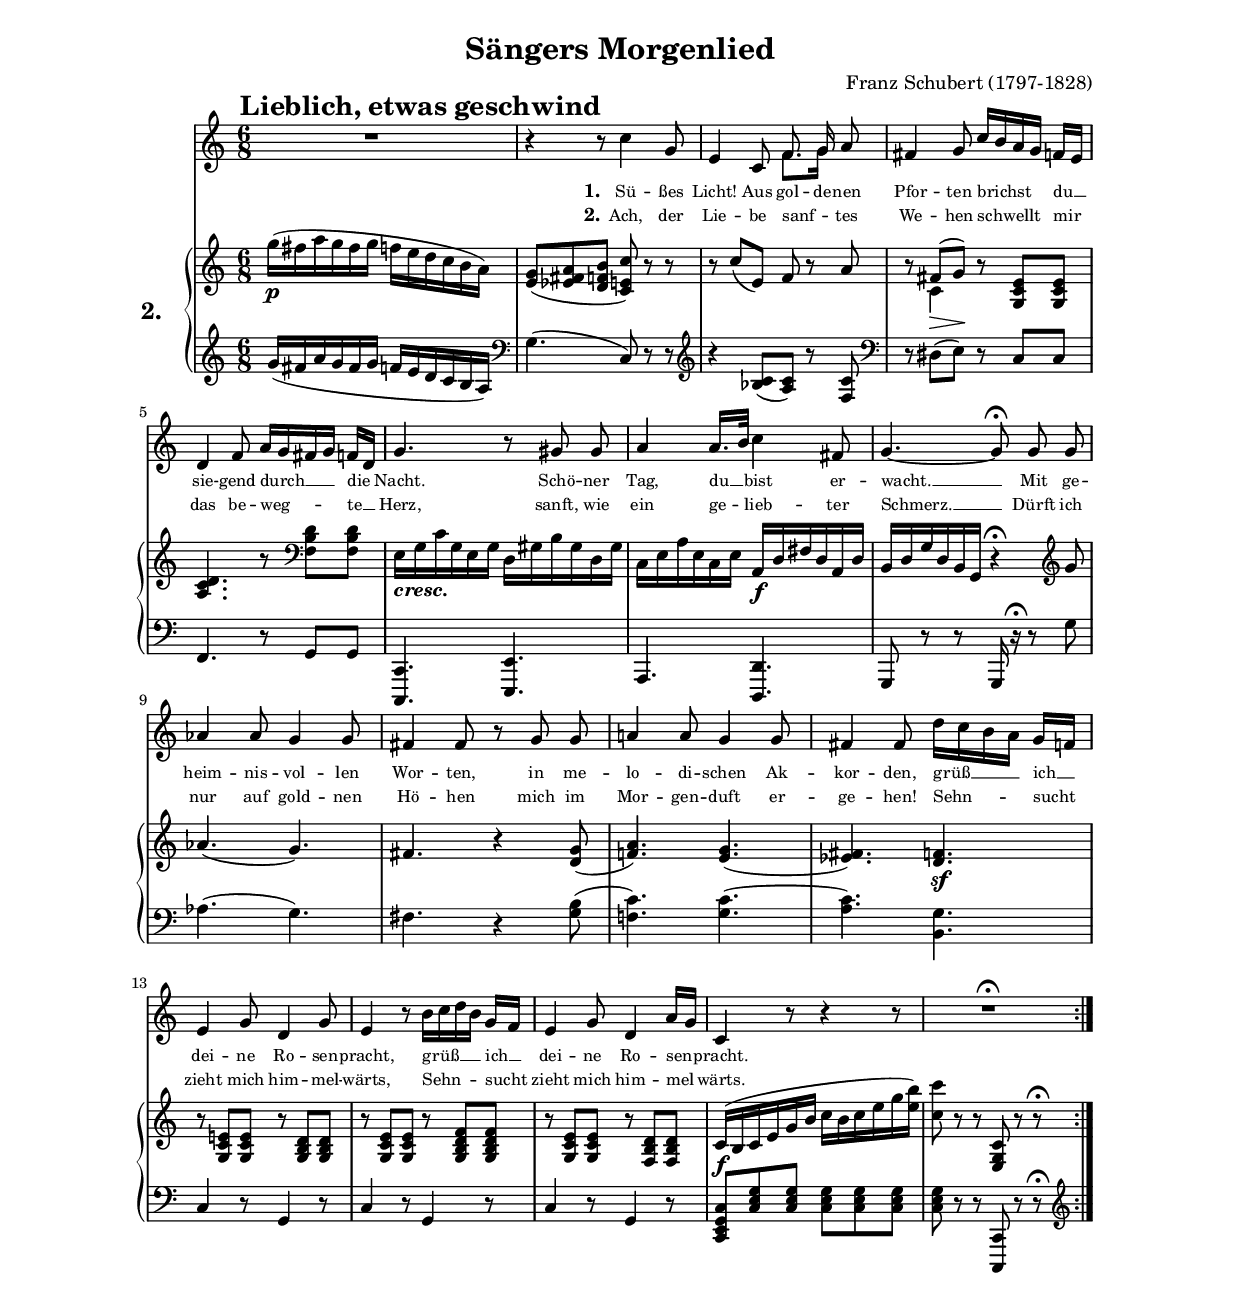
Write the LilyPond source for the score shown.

\header {
    title = "Sängers Morgenlied"
    composer = "Franz Schubert (1797-1828)"
    date = "27. Februar 1815"
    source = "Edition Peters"
    editor = "Paul Losse"
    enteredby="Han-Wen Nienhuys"
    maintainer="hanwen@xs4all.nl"

    texidoc = "The source is a rather tightly set Peters in Edition is
    a heavy font. The Peters edition (4622c) was `herausgegeben' by
    Paul Losse, whose name also appears on a 1956 edition of some
    other music. Strictly speaking, his edititorial enhancements will
    not be in the PD - but I am assuming there are no notable ones in
    this small piece.

    The original compresses the entire music onto a single page, in 4
    systems.  Lily does so too if you tune down spacing-increment, but
    chooses line breaks differently.

    Further manual tweaks: the slur in measure 12 has been flattened
manually. The beam in measure 3, left-hand, technically is wrong, but
has been added following the original. The crescendo in measure 4 has
been lowered

"

}

\version "2.19.2"
manuscriptBreak = { \break }



#(set-global-staff-size (/ (* 5.8 72.27) 25.4))

\paper  {
%#(set-global-staff-size (* 5.8 mm))
    line-width = #(* mm 160)
    indent = 8\mm
    system-system-spacing #'basic-distance = #10.3
    ragged-bottom = ##t 
    }

modernAccidentals = {
  \set Staff.extraNatural =  ##f
  \set Staff.autoAccidentals =  #'(Staff (same-octave . 1) (any-octave . 0))
  \set Staff.autoCautionaries =  #'()  
}


melody =    \relative c'' \repeat volta 2 \new Voice = "singer" {
    \time 6/8
    \autoBeamOff
    << s2.^\markup { \bold \large\larger\larger \line { \hspace #-3.2 Lieblich, etwas geschwind } }
       R2.
    >>
  r4 r8 c4 g8 |
  e4 c8
    <<
	\new Voice { \stemUp f8. g16 }
	{ \stemDown f8.[ g16] } >> \stemNeutral a8 |
  fis4  g8 c16[ b a g] f[ e] |
  d4 f8 a16[ g fis g] f[ d] |
  g4. r8 gis gis |
  a4 a16.[ b32] c4 fis,8 |
  g4.~ g8-\fermata g8 g |
  as4 as8 g4 g8 |
  fis4 fis8 r8 g g  |
  a!4 a8 g4 g8 |
  fis4 fis8 d'16[ c b a] g[ f] |
  e4 g8 d4 g8 e4 r8 b'16[ c d b] g[ f] |
  e4 g8 d4 a'16[ g] |
  c,4 r8 r4 r8 |

    % TODO : make \fermata work. 
  R2.^\fermataMarkup 
}


ignoreMelisma =	\set ignoreMelismata = ##t
ignoreMelismaOff = \unset ignoreMelismata 


firstVerse = \lyricmode {
    \set stanza = "1."
    
    Sü -- ßes Licht! Aus
    \ignoreMelisma
    gol --
    \ignoreMelismaOff

    de -- nen  Pfor -- ten brichst du __ \manuscriptBreak | 
    sie -- gend durch __ die Nacht. Schö -- ner Tag, du __ bist er -- wacht. __ Mit ge -- |
    \manuscriptBreak
    heim -- nis -- vol -- len Wor -- ten, in me -- lo -- di -- schen Ak -- kor -- den, grüß __ ich __ \manuscriptBreak |
    dei -- ne Ro -- sen -- pracht, grüß __ ich __ dei -- ne Ro -- sen -- pracht. 
    }

secondVerse = \lyricmode {
    \set stanza = "2."
    Ach, der Lie -- be sanf
    -- tes We -- hen schwellt mir |
    das be -- weg -- te __ Herz, sanft, wie ein ge -- lieb -- ter Schmerz. __ Dürft ich | 
    nur auf gold -- nen Hö -- hen mich im Mor -- gen -- duft er -- ge -- hen! Sehn -- sucht |
    zieht mich him -- mel -- wärts, Sehn -- sucht zieht mich him -- mel -- wärts.
    }

pianoRH =  \relative c''' \repeat volta 2 {
    \accidentalStyle modern
    g16(_\p fis a g fis g f e d c b a ) | 
    <g e>8( <es fis a> <d f b> <c e c'>) r8 r | 
    r8 c'( e,) f r a |
    \once \override DynamicLineSpanner.padding =#3
    r8 << { s8\> s8\! }  << { fis( g)
			    } \\ { c,4 } >> >> r8 <e c g> <e c g> |
    <d c a>4. r8 \clef bass  <d b f> <d b f> |
    e,16_" "_\markup { \bold\italic cresc. } g c g e g d gis b gis d gis |
    c, e a e c e a,-\f d fis d a d |
    b d g  d b g r4\fermata \clef treble g''8 |
    as4.( g 4.) | fis4. r4 <d g>8 ( |
    <f a>4.) <e g>4.( <es fis> ) <d f>\sf |
    r8 <e c g> <e c g> r <d b g > <d b g> |
    r <e c g> <e c g> r <f d b g> <f d b g> |
    r <e c g> <e c g> r <d b f> <d b f> |
    c16(_\f b c e g b c b c e g <e b'>) |
    <c c'>8 r r <c, g e>8 r r\fermata |  
}

pianoLH =  \relative c'' \repeat volta 2 {
    \accidentalStyle modern
    g16( fis a g fis g f e d c b a) | 
    \clef bass g4.( c,8) r r
    \clef treble r4 <bes' c>8([ <a c>)] r <f c'> |
    \clef bass r8 dis( e) r c c |
    f,4. r8 g g |
    <c, c,>4. <e e,>4. |
    a,4. <d d,>4. |
    g,8 r r g16 r16\fermata r8 g''8 |
    as4.( g ) |
    fis r4 <g b>8( |
    <f c'>4.)

    \once \override Slur.height-limit = #1.0

    <g c>4.( | <a c>4.) <g b,> |
    c,4 r8 g4 r8 |
    c4 r8 g4 r8 |
    c4 r8 g4 r8 |
    <c g e c>8 <c e g> <c e g>     <c e g> <c e g> <c e g> |
    <c e g> r r <c, c,>8 r r\fermata \clef treble
    }

\book {
    \score {
	<< \time 6/8
	   \new Staff <<
	       \context Staff \accidentalStyle modern
	       \melody >>
	   \new Lyrics \lyricsto "singer" \firstVerse
	   \new Lyrics \lyricsto "singer" \secondVerse
	   \new PianoStaff << 
	       \set PianoStaff.instrumentName = \markup {
		   \bold
		   \larger\larger\larger\larger \huge "2.  " }
	       \new Staff \pianoRH
	       \new Staff \pianoLH
	   >> 
       >>

	\layout {
	    \context {
		\Lyrics
		\override LyricText.font-size = #-1
	    }
	    \context {
		\Score
		\override Beam.beam-thickness = #0.55
		\override SpacingSpanner.spacing-increment = #1.0
		\override Slur.height-limit = #1.5
	    }
	}
	\midi {
	  \tempo 4 = 70
	}
    }
}

